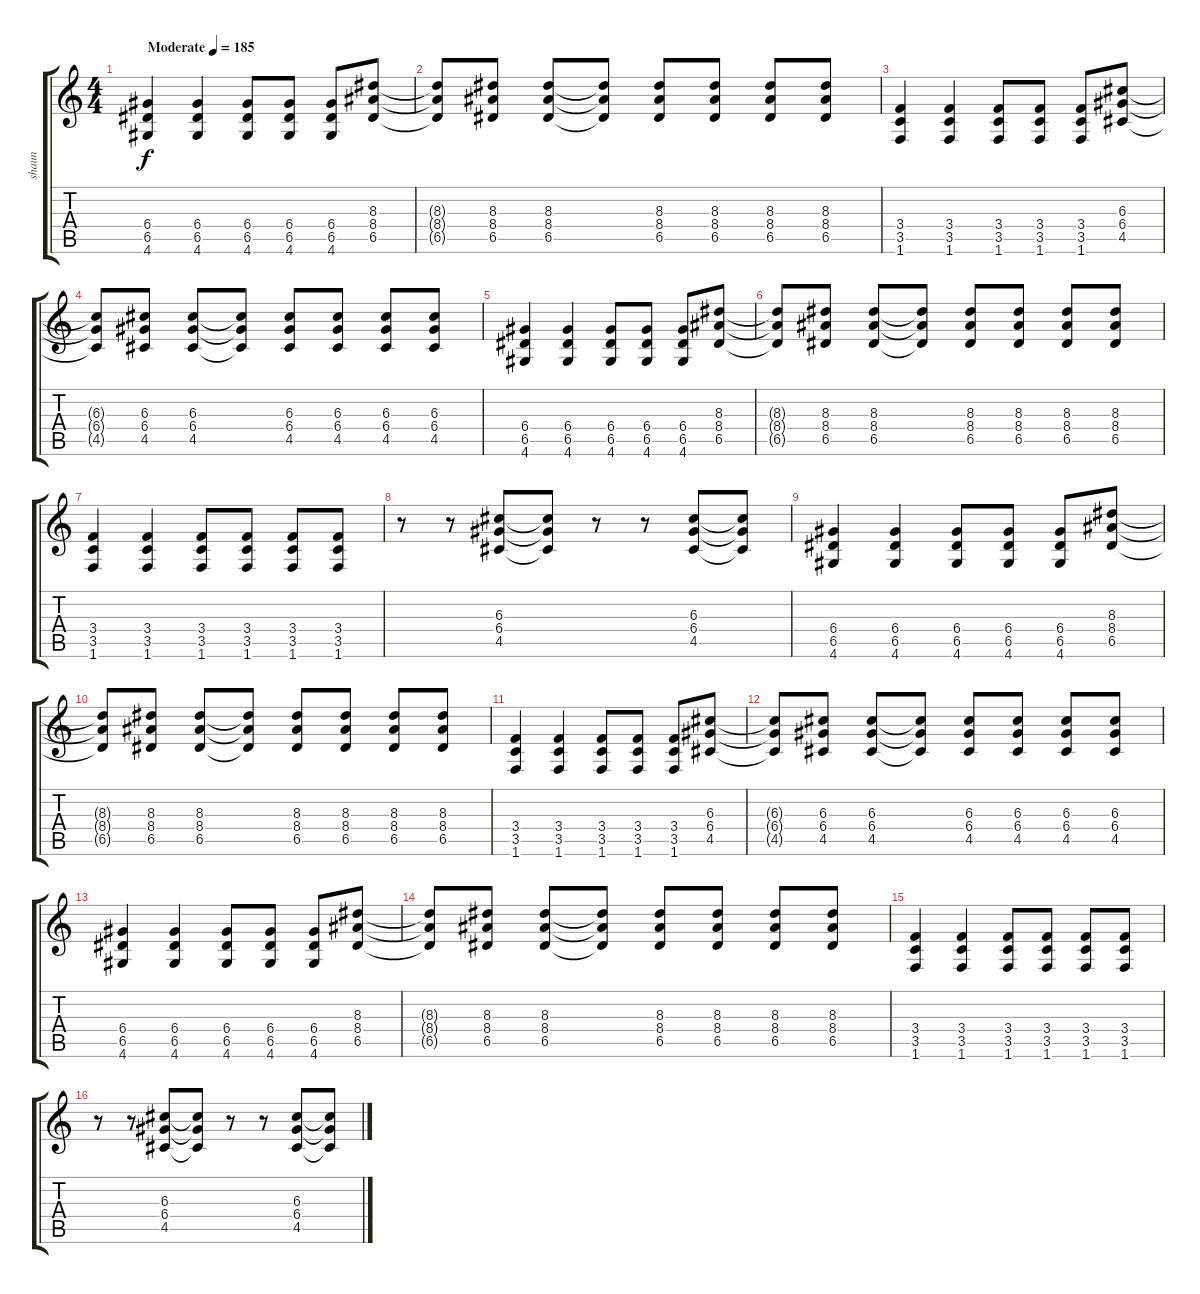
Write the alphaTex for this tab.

\track ("shaun" "shaun") {instrument distortionguitar}
\staff {score tabs}
\tuning (E4 B3 G3 D3 A2 E2) {hide}
\ts (4 4)
\tempo (185 "Moderate")
\clef g2
\ks c
(6.4 6.5 4.6).4{dy f instrument distortionguitar} (6.4 6.5 4.6).4 (6.4 6.5 4.6).8 (6.4 6.5 4.6).8 (6.4 6.5 4.6).8 (8.3 8.4 6.5).8 |
(8.3{t} 8.4{t} 6.5{t}).8 (8.3 8.4 6.5).8 (8.3 8.4 6.5).8 (8.3{t} 8.4{t} 6.5{t}).8 (8.3 8.4 6.5).8 (8.3 8.4 6.5).8 (8.3 8.4 6.5).8 (8.3 8.4 6.5).8 |
(3.4 3.5 1.6).4 (3.4 3.5 1.6).4 (3.4 3.5 1.6).8 (3.4 3.5 1.6).8 (3.4 3.5 1.6).8 (6.3 6.4 4.5).8 |
(6.3{t} 6.4{t} 4.5{t}).8 (6.3 6.4 4.5).8 (6.3 6.4 4.5).8 (6.3{t} 6.4{t} 4.5{t}).8 (6.3 6.4 4.5).8 (6.3 6.4 4.5).8 (6.3 6.4 4.5).8 (6.3 6.4 4.5).8 |
(6.4 6.5 4.6).4 (6.4 6.5 4.6).4 (6.4 6.5 4.6).8 (6.4 6.5 4.6).8 (6.4 6.5 4.6).8 (8.3 8.4 6.5).8 |
(8.3{t} 8.4{t} 6.5{t}).8 (8.3 8.4 6.5).8 (8.3 8.4 6.5).8 (8.3{t} 8.4{t} 6.5{t}).8 (8.3 8.4 6.5).8 (8.3 8.4 6.5).8 (8.3 8.4 6.5).8 (8.3 8.4 6.5).8 |
(3.4 3.5 1.6).4 (3.4 3.5 1.6).4 (3.4 3.5 1.6).8 (3.4 3.5 1.6).8 (3.4 3.5 1.6).8 (3.4 3.5 1.6).8 |
r.8 r.8 (6.3 6.4 4.5).8 (6.3{t} 6.4{t} 4.5{t}).8 r.8 r.8 (6.3 6.4 4.5).8 (6.3{t} 6.4{t} 4.5{t}).8 |
(6.4 6.5 4.6).4 (6.4 6.5 4.6).4 (6.4 6.5 4.6).8 (6.4 6.5 4.6).8 (6.4 6.5 4.6).8 (8.3 8.4 6.5).8 |
(8.3{t} 8.4{t} 6.5{t}).8 (8.3 8.4 6.5).8 (8.3 8.4 6.5).8 (8.3{t} 8.4{t} 6.5{t}).8 (8.3 8.4 6.5).8 (8.3 8.4 6.5).8 (8.3 8.4 6.5).8 (8.3 8.4 6.5).8 |
(3.4 3.5 1.6).4 (3.4 3.5 1.6).4 (3.4 3.5 1.6).8 (3.4 3.5 1.6).8 (3.4 3.5 1.6).8 (6.3 6.4 4.5).8 |
(6.3{t} 6.4{t} 4.5{t}).8 (6.3 6.4 4.5).8 (6.3 6.4 4.5).8 (6.3{t} 6.4{t} 4.5{t}).8 (6.3 6.4 4.5).8 (6.3 6.4 4.5).8 (6.3 6.4 4.5).8 (6.3 6.4 4.5).8 |
(6.4 6.5 4.6).4 (6.4 6.5 4.6).4 (6.4 6.5 4.6).8 (6.4 6.5 4.6).8 (6.4 6.5 4.6).8 (8.3 8.4 6.5).8 |
(8.3{t} 8.4{t} 6.5{t}).8 (8.3 8.4 6.5).8 (8.3 8.4 6.5).8 (8.3{t} 8.4{t} 6.5{t}).8 (8.3 8.4 6.5).8 (8.3 8.4 6.5).8 (8.3 8.4 6.5).8 (8.3 8.4 6.5).8 |
(3.4 3.5 1.6).4 (3.4 3.5 1.6).4 (3.4 3.5 1.6).8 (3.4 3.5 1.6).8 (3.4 3.5 1.6).8 (3.4 3.5 1.6).8 |
r.8 r.8 (6.3 6.4 4.5).8 (6.3{t} 6.4{t} 4.5{t}).8 r.8 r.8 (6.3 6.4 4.5).8 (6.3{t} 6.4{t} 4.5{t}).8
